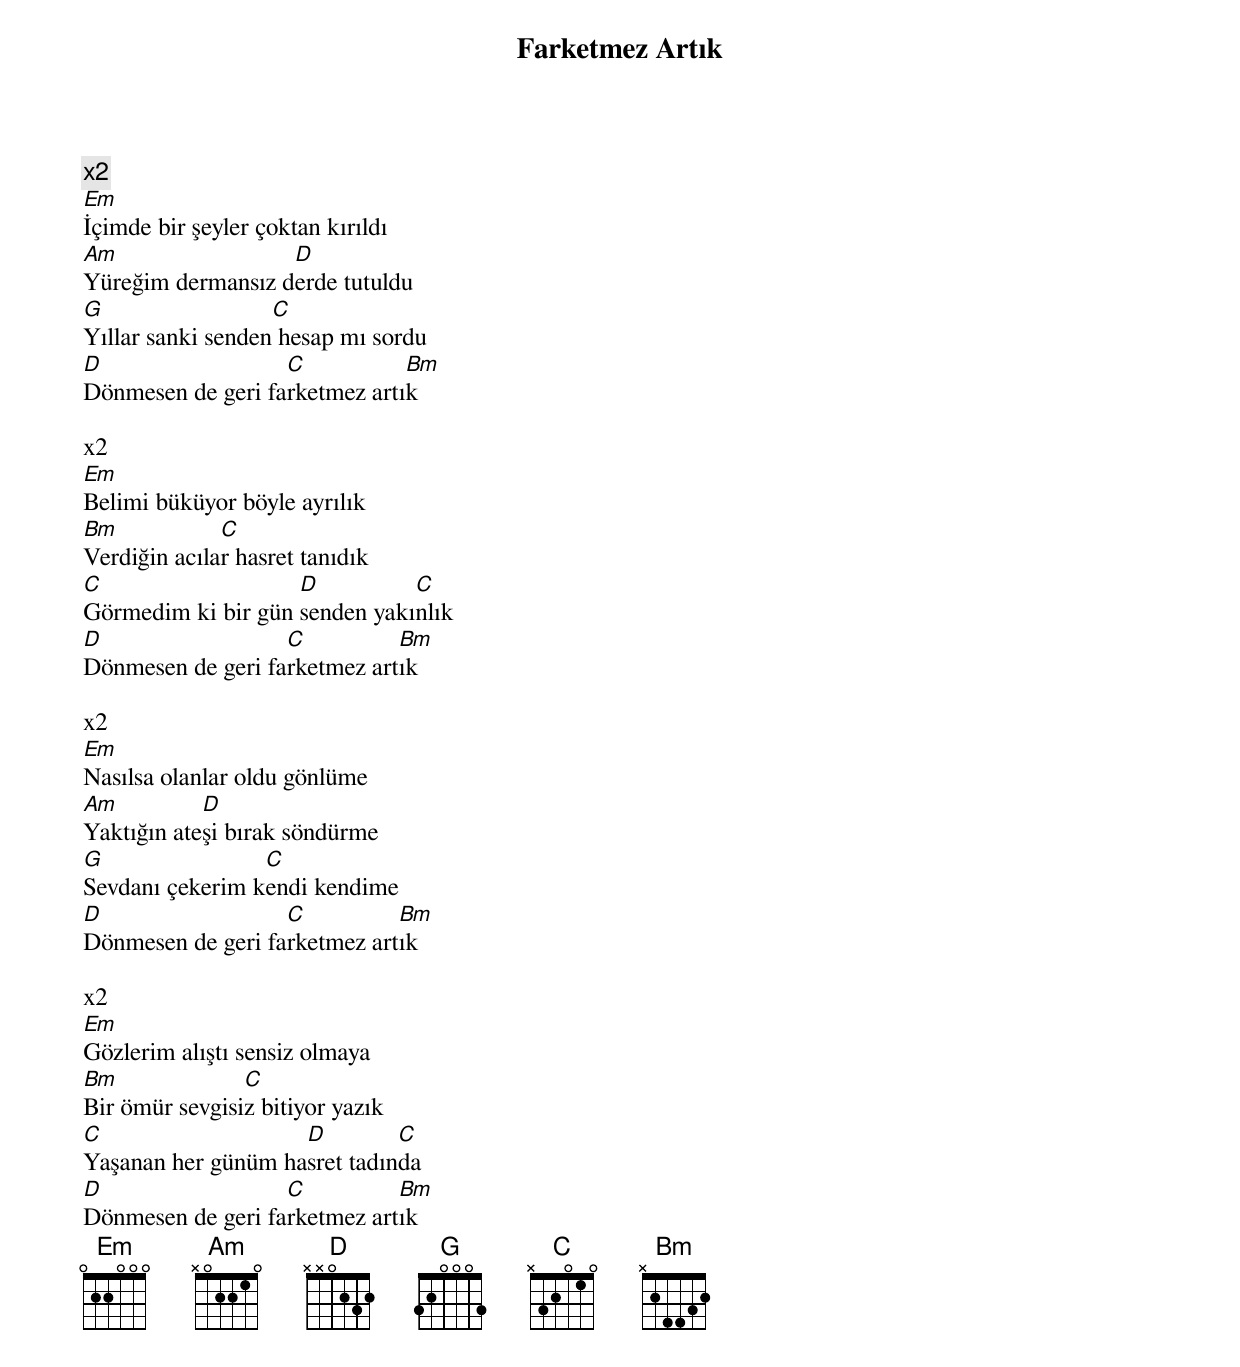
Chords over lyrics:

{title: Farketmez Artık}
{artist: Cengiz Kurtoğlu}

x2
Em
İçimde bir şeyler çoktan kırıldı
Am                 D
Yüreğim dermansız derde tutuldu
G                  C
Yıllar sanki senden hesap mı sordu
D                  C           Bm
Dönmesen de geri farketmez artık

x2
Em
Belimi büküyor böyle ayrılık
Bm            C
Verdiğin acılar hasret tanıdık
C                   D          C
Görmedim ki bir gün senden yakınlık
D                  C          Bm
Dönmesen de geri farketmez artık

x2
Em
Nasılsa olanlar oldu gönlüme
Am          D
Yaktığın ateşi bırak söndürme
G                C
Sevdanı çekerim kendi kendime
D                  C          Bm
Dönmesen de geri farketmez artık

x2
Em
Gözlerim alıştı sensiz olmaya
Bm              C
Bir ömür sevgisiz bitiyor yazık
C                   D         C
Yaşanan her günüm hasret tadında
D                  C          Bm
Dönmesen de geri farketmez artık
